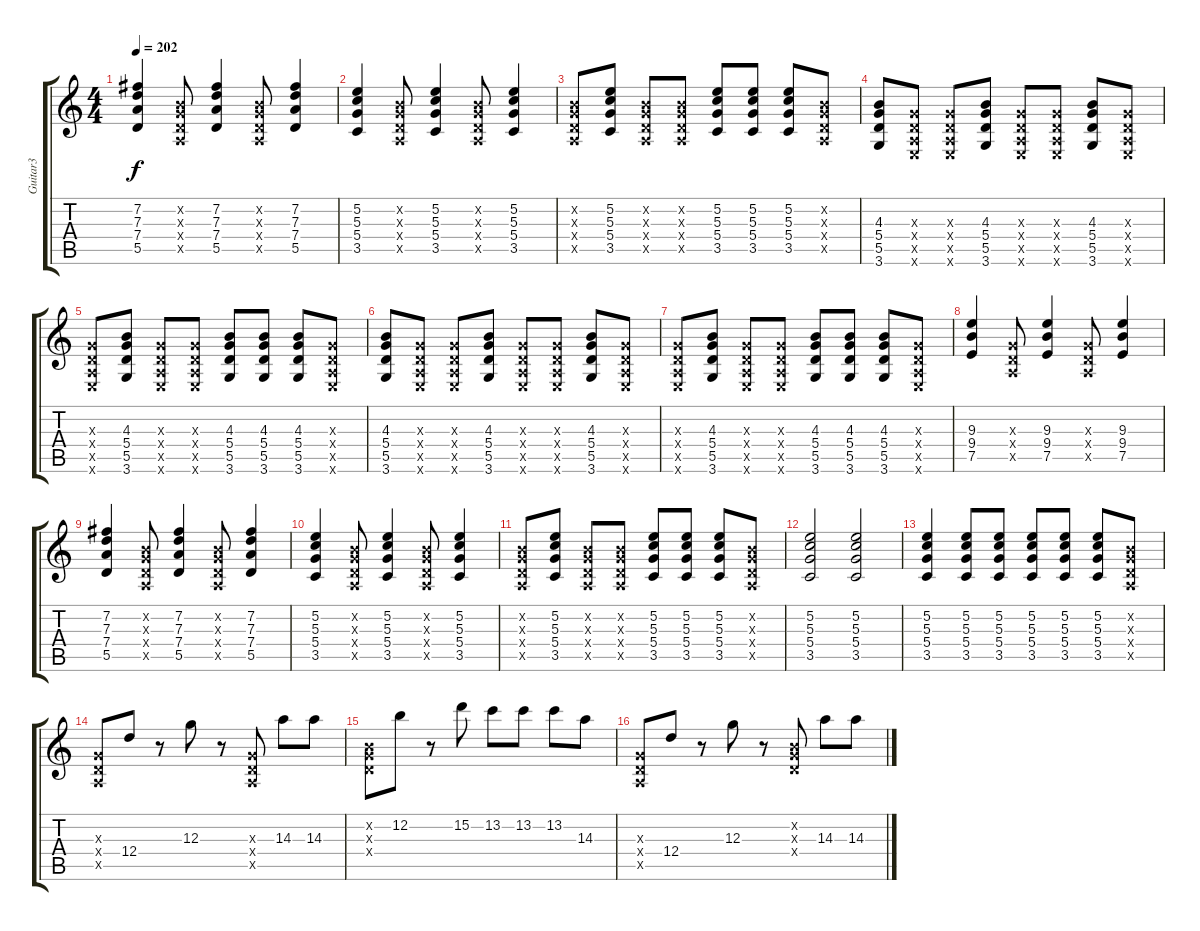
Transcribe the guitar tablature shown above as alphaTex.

\track ("Guitar3" "Guitar3") {instrument distortionguitar}
\staff {score tabs}
\tuning (E4 B3 G3 D3 A2 E2) {hide}
\ts (4 4)
\tempo 202
\clef g2
\ks c
(7.2 7.3 7.4 5.5).4{dy f} (0.2{x} 0.3{x} 0.4{x} 0.5{x}).8 (7.2 7.3 7.4 5.5).4 (0.2{x} 0.3{x} 0.4{x} 0.5{x}).8 (7.2 7.3 7.4 5.5).4 |
(5.2 5.3 5.4 3.5).4 (0.2{x} 0.3{x} 0.4{x} 0.5{x}).8 (5.2 5.3 5.4 3.5).4 (0.2{x} 0.3{x} 0.4{x} 0.5{x}).8 (5.2 5.3 5.4 3.5).4 |
(0.2{x} 0.3{x} 0.4{x} 0.5{x}).8 (5.2 5.3 5.4 3.5).8 (0.2{x} 0.3{x} 0.4{x} 0.5{x}).8 (0.2{x} 0.3{x} 0.4{x} 0.5{x}).8 (5.2 5.3 5.4 3.5).8 (5.2 5.3 5.4 3.5).8 (5.2 5.3 5.4 3.5).8 (0.2{x} 0.3{x} 0.4{x} 0.5{x}).8 |
(4.3 5.4 5.5 3.6).8 (0.3{x} 0.4{x} 0.5{x} 0.6{x}).8 (0.3{x} 0.4{x} 0.5{x} 0.6{x}).8 (4.3 5.4 5.5 3.6).8 (0.3{x} 0.4{x} 0.5{x} 0.6{x}).8 (0.3{x} 0.4{x} 0.5{x} 0.6{x}).8 (4.3 5.4 5.5 3.6).8 (0.3{x} 0.4{x} 0.5{x} 0.6{x}).8 |
(0.3{x} 0.4{x} 0.5{x} 0.6{x}).8 (4.3 5.4 5.5 3.6).8 (0.3{x} 0.4{x} 0.5{x} 0.6{x}).8 (0.3{x} 0.4{x} 0.5{x} 0.6{x}).8 (4.3 5.4 5.5 3.6).8 (4.3 5.4 5.5 3.6).8 (4.3 5.4 5.5 3.6).8 (0.3{x} 0.4{x} 0.5{x} 0.6{x}).8 |
(4.3 5.4 5.5 3.6).8 (0.3{x} 0.4{x} 0.5{x} 0.6{x}).8 (0.3{x} 0.4{x} 0.5{x} 0.6{x}).8 (4.3 5.4 5.5 3.6).8 (0.3{x} 0.4{x} 0.5{x} 0.6{x}).8 (0.3{x} 0.4{x} 0.5{x} 0.6{x}).8 (4.3 5.4 5.5 3.6).8 (0.3{x} 0.4{x} 0.5{x} 0.6{x}).8 |
(0.3{x} 0.4{x} 0.5{x} 0.6{x}).8 (4.3 5.4 5.5 3.6).8 (0.3{x} 0.4{x} 0.5{x} 0.6{x}).8 (0.3{x} 0.4{x} 0.5{x} 0.6{x}).8 (4.3 5.4 5.5 3.6).8 (4.3 5.4 5.5 3.6).8 (4.3 5.4 5.5 3.6).8 (0.3{x} 0.4{x} 0.5{x} 0.6{x}).8 |
(9.3 9.4 7.5).4 (0.3{x} 0.4{x} 0.5{x}).8 (9.3 9.4 7.5).4 (0.3{x} 0.4{x} 0.5{x}).8 (9.3 9.4 7.5).4 |
(7.2 7.3 7.4 5.5).4 (0.2{x} 0.3{x} 0.4{x} 0.5{x}).8 (7.2 7.3 7.4 5.5).4 (0.2{x} 0.3{x} 0.4{x} 0.5{x}).8 (7.2 7.3 7.4 5.5).4 |
(5.2 5.3 5.4 3.5).4 (0.2{x} 0.3{x} 0.4{x} 0.5{x}).8 (5.2 5.3 5.4 3.5).4 (0.2{x} 0.3{x} 0.4{x} 0.5{x}).8 (5.2 5.3 5.4 3.5).4 |
(0.2{x} 0.3{x} 0.4{x} 0.5{x}).8 (5.2 5.3 5.4 3.5).8 (0.2{x} 0.3{x} 0.4{x} 0.5{x}).8 (0.2{x} 0.3{x} 0.4{x} 0.5{x}).8 (5.2 5.3 5.4 3.5).8 (5.2 5.3 5.4 3.5).8 (5.2 5.3 5.4 3.5).8 (0.2{x} 0.3{x} 0.4{x} 0.5{x}).8 |
(5.2 5.3 5.4 3.5).2 (5.2 5.3 5.4 3.5).2 |
(5.2 5.3 5.4 3.5).4 (5.2 5.3 5.4 3.5).8 (5.2 5.3 5.4 3.5).8 (5.2 5.3 5.4 3.5).8 (5.2 5.3 5.4 3.5).8 (5.2 5.3 5.4 3.5).8 (0.2{x} 0.3{x} 0.4{x} 0.5{x}).8 |
(0.3{x} 0.4{x} 0.5{x}).8 12.4.8 r.8 12.3.8 r.8 (0.3{x} 0.4{x} 0.5{x}).8 14.3.8 14.3.8 |
(0.2{x} 0.3{x} 0.4{x}).8 12.2.8 r.8 15.2.8 13.2.8 13.2.8 13.2.8 14.3.8 |
(0.3{x} 0.4{x} 0.5{x}).8 12.4.8 r.8 12.3.8 r.8 (0.2{x} 0.3{x} 0.4{x}).8 14.3.8 14.3.8
